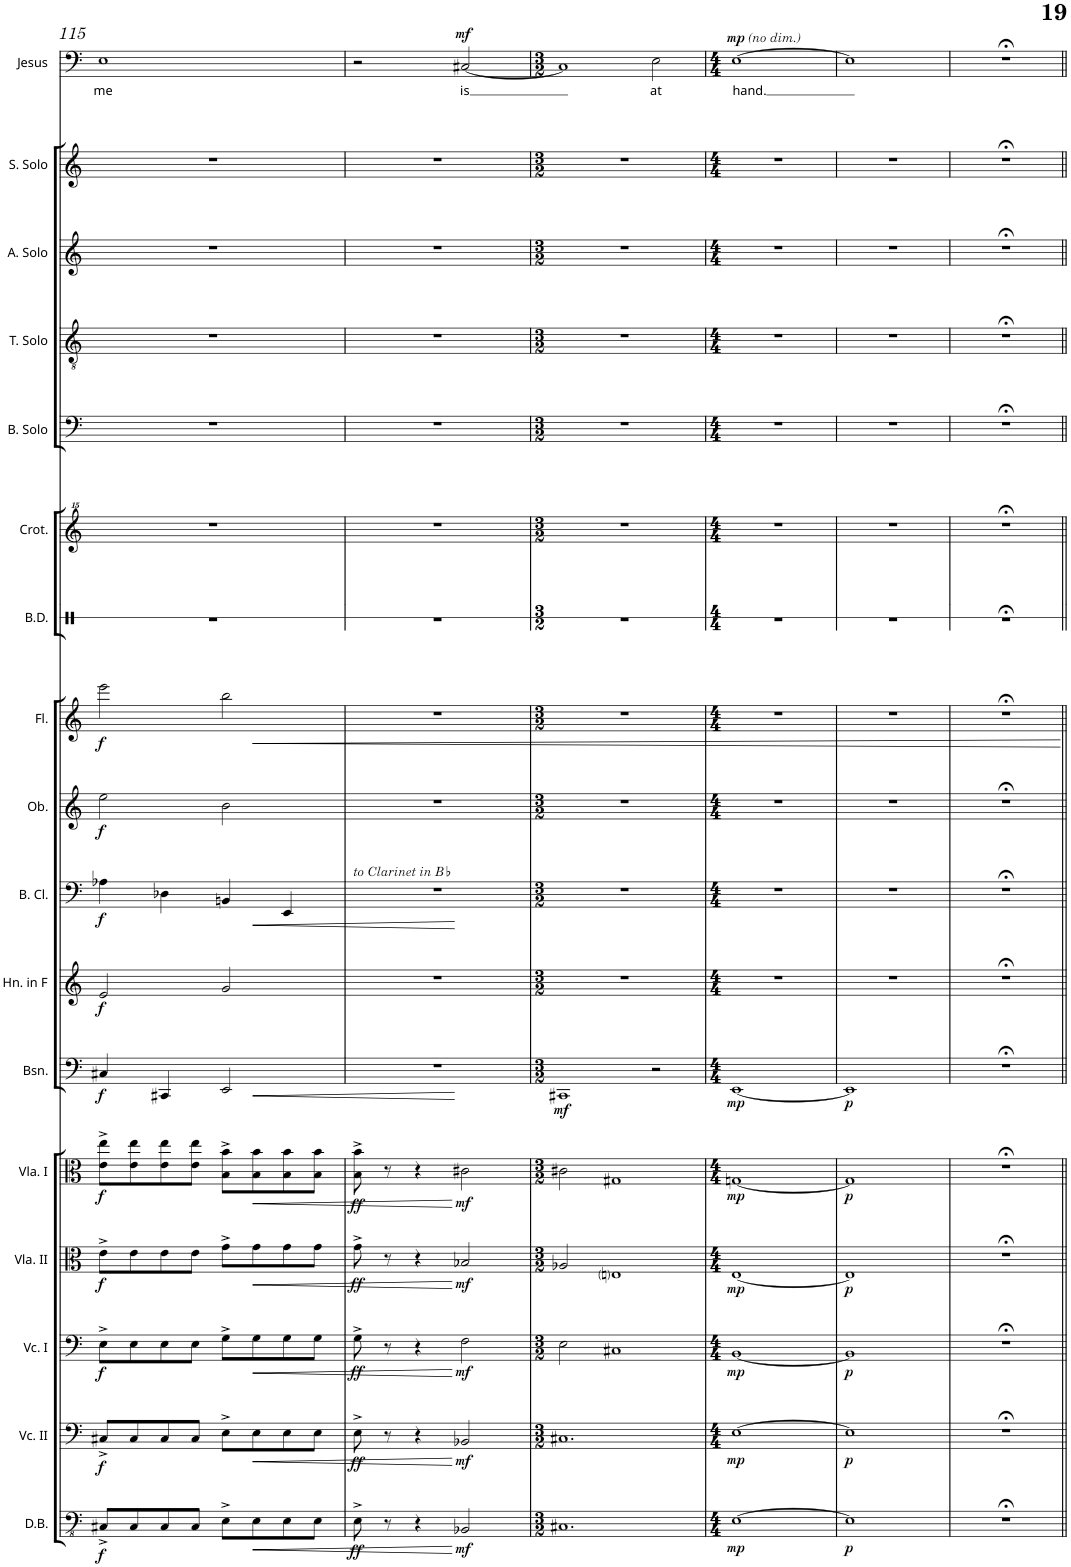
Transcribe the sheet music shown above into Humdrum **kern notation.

**kern	**dynam	**kern	**dynam	**kern	**dynam	**kern	**dynam	**kern	**dynam	**kern	**dynam	**kern	**dynam	**kern	**dynam	**kern	**dynam	**kern	**dynam	**kern	**kern	**kern	**kern	**kern	**kern	**kern	**text	**dynam
*part17	*part17	*part16	*part16	*part15	*part15	*part14	*part14	*part13	*part13	*part12	*part12	*part11	*part11	*part10	*part10	*part9	*part9	*part8	*part8	*part7	*part6	*part5	*part4	*part3	*part2	*part1	*part1	*part1
*staff17	*staff17	*staff16	*staff16	*staff15	*staff15	*staff14	*staff14	*staff13	*staff13	*staff12	*staff12	*staff11	*staff11	*staff10	*staff10	*staff9	*staff9	*staff8	*staff8	*staff7	*staff6	*staff5	*staff4	*staff3	*staff2	*staff1	*staff1	*staff1
*I"Double Bass	*	*I"Violoncello II	*	*I"Violoncello I	*	*I"Viola II	*	*I"Viola I	*	*I"Bassoon	*	*I"Horn in F	*	*I"Clarinet in Bb	*	*I"Oboe	*	*I"Flute	*	*I"Bass Drum	*I"Crotales	*I"Bass Solo	*I"Tenor Solo	*I"Alto Solo	*I"Soprano Solo	*I"Jesus (Baritone Solo)	*	*
*I'D.B.	*	*I'Vc. II	*	*I'Vc. I	*	*I'Vla. II	*	*I'Vla. I	*	*I'Bsn.	*	*I'Hn. in F	*	*I'Cl. in Bb	*	*I'Ob.	*	*I'Fl.	*	*I'B.D.	*I'Crot.	*I'B. Solo	*I'T. Solo	*I'A. Solo	*I'S. Solo	*I'Jesus	*	*
!!LO:PB:g=z
*clefFv4	*	*clefF4	*	*clefF4	*	*clefC3	*	*clefC3	*	*clefF4	*	*clefG2	*	*clefF4	*	*clefG2	*	*clefG2	*	*clefX	*clefG^^2	*clefF4	*clefGv2	*clefG2	*clefG2	*clefF4	*	*
*Trd7c12	*	*	*	*	*	*	*	*	*	*	*	*Trd4c7	*	*Trd1c2	*	*	*	*	*	*	*	*	*	*	*	*	*	*
*k[]	*	*k[]	*	*k[]	*	*k[]	*	*k[]	*	*k[]	*	*k[]	*	*k[]	*	*k[]	*	*k[]	*	*k[]	*k[]	*k[]	*k[]	*k[]	*k[]	*k[]	*	*
*M4/4	*	*M4/4	*	*M4/4	*	*M4/4	*	*M4/4	*	*M4/4	*	*M4/4	*	*M4/4	*	*M4/4	*	*M4/4	*	*M4/4	*M4/4	*M4/4	*M4/4	*M4/4	*M4/4	*M4/4	*	*
=115	=115	=115	=115	=115	=115	=115	=115	=115	=115	=115	=115	=115	=115	=115	=115	=115	=115	=115	=115	=115	=115	=115	=115	=115	=115	=115	=115	=115
!	!LO:DY:b	!	!LO:DY:b	!	!LO:DY:b	!	!LO:DY:b	!	!LO:DY:b	!	!LO:DY:b	!	!LO:DY:b	!	!LO:DY:b	!	!LO:DY:b	!	!LO:DY:b	!	!	!	!	!	!	!	!LO:LY:b	!
8CC#X^/L	f	8C#X^/L	f	8E^\L	f	8e^\L	f	8e\^ 8ee\^L	f	4C#X/	f	2e/	f	4A-X\	f	2ee\	f	2eee\	f	1r	1r	1r	1r	1r	1r	1E	me	.
8CC#/	.	8C#/	.	8E\	.	8e\	.	8e\ 8ee\	.	.	.	.	.	.	.	.	.	.	.	.	.	.	.	.	.	.	.	.
8CC#/	.	8C#/	.	8E\	.	8e\	.	8e\ 8ee\	.	4CC#X/	.	.	.	4D-X\	.	.	.	.	.	.	.	.	.	.	.	.	.	.
8CC#/J	.	8C#/J	.	8E\J	.	8e\J	.	8e\ 8ee\J	.	.	.	.	.	.	.	.	.	.	.	.	.	.	.	.	.	.	.	.
8EE^\L	.	8E^\L	.	8G^\L	.	8g^\L	.	8B\^ 8b\^L	.	2EE/	.	2g/	.	4BBn/	.	2b\	.	2bb\	.	.	.	.	.	.	.	.	.	.
!	!	!	!	!	!LO:HP:b	!	!LO:HP:b	!	!LO:HP:b	!	!	!	!	!	!	!	!	!	!	!	!	!	!	!	!	!	!	!
8EE\	.	8E\	.	8G\	<	8g\	<	8B\ 8b\	<	.	.	.	.	.	.	.	.	.	.	.	.	.	.	.	.	.	.	.
8EE\	.	8E\	.	8G\	.	8g\	.	8B\ 8b\	.	.	.	.	.	4EE/	.	.	.	.	.	.	.	.	.	.	.	.	.	.
8EE\J	.	8E\J	.	8G\J	.	8g\J	.	8B\ 8b\J	.	.	.	.	.	.	.	.	.	.	.	.	.	.	.	.	.	.	.	.
=116	=116	=116	=116	=116	=116	=116	=116	=116	=116	=116	=116	=116	=116	=116	=116	=116	=116	=116	=116	=116	=116	=116	=116	=116	=116	=116	=116	=116
!	!	!	!	!	!	!	!	!	!	!	!	!	!	!LO:TX:a:i:t=to Clarinet in B♭	!	!	!	!	!	!	!	!	!	!	!	!	!	!
!	!LO:DY:b	!	!LO:DY:b	!	!LO:DY:b	!	!LO:DY:b	!	!LO:DY:b	!	!	!	!	!	!	!	!	!	!	!	!	!	!	!	!	!	!	!
8EE^\	ff	8E^\	ff	8G^\	ff	8g^\	ff	8B\^ 8b\^	ff	1r	.	1r	.	1r	.	1r	.	1r	.	1r	1r	1r	1r	1r	1r	2r	.	.
8r	.	8r	.	8r	.	8r	.	8r	.	.	.	.	.	.	.	.	.	.	.	.	.	.	.	.	.	.	.	.
4r	.	4r	.	4r	.	4r	.	4r	.	.	.	.	.	.	.	.	.	.	.	.	.	.	.	.	.	.	.	.
!	!LO:DY:b	!	!LO:DY:b	!	!LO:DY:n=1:b	!	!LO:DY:n=1:b	!	!LO:DY:n=1:b	!	!	!	!	!	!	!	!	!	!	!	!	!	!	!	!	!	!LO:LY:b	!LO:DY:a
2BBB-X/	mf	2BB-X/	mf	2F\	[ mf	2B-X/	[ mf	2c#X\	[ mf	.	.	.	.	.	.	.	.	.	.	.	.	.	.	.	.	[2C#X/	is	mf
=117	=117	=117	=117	=117	=117	=117	=117	=117	=117	=117	=117	=117	=117	=117	=117	=117	=117	=117	=117	=117	=117	=117	=117	=117	=117	=117	=117	=117
*M3/2	*	*M3/2	*	*M3/2	*	*M3/2	*	*M3/2	*	*M3/2	*	*M3/2	*	*M3/2	*	*M3/2	*	*M3/2	*	*M3/2	*M3/2	*M3/2	*M3/2	*M3/2	*M3/2	*M3/2	*	*
!	!	!	!	!	!	!	!	!	!	!	!LO:DY:b	!	!	!	!	!	!	!	!	!	!	!	!	!	!	!	!	!
1.CC#X	.	1.C#X	.	2E\	.	2A-X/	.	2c#X\	.	1CC#X	mf	1.r	.	1.r	.	1.r	.	1.r	.	1.r	1.r	1.r	1.r	1.r	1.r	1C#]	.	.
.	.	.	.	1C#X	.	1Eni	.	1G#X	.	.	.	.	.	.	.	.	.	.	.	.	.	.	.	.	.	.	.	.
!	!	!	!	!	!	!	!	!	!	!	!	!	!	!	!	!	!	!	!	!	!	!	!	!	!	!	!LO:LY:b	!
.	.	.	.	.	.	.	.	.	.	2r	.	.	.	.	.	.	.	.	.	.	.	.	.	.	.	2E\	at	.
=118	=118	=118	=118	=118	=118	=118	=118	=118	=118	=118	=118	=118	=118	=118	=118	=118	=118	=118	=118	=118	=118	=118	=118	=118	=118	=118	=118	=118
*M4/4	*	*M4/4	*	*M4/4	*	*M4/4	*	*M4/4	*	*M4/4	*	*M4/4	*	*M4/4	*	*M4/4	*	*M4/4	*	*M4/4	*M4/4	*M4/4	*M4/4	*M4/4	*M4/4	*M4/4	*	*
!	!LO:DY:b	!	!LO:DY:b	!	!LO:DY:b	!	!LO:DY:b	!	!LO:DY:b	!	!LO:DY:b	!	!	!	!	!	!	!	!	!	!	!	!	!	!	!	!LO:LY:b	!LO:DY:a
!	!	!	!	!	!	!	!	!	!	!	!	!	!	!	!	!	!	!	!	!	!	!	!	!	!	!	!	!LO:DY:n=1:a
[1EE	mp	[1E	mp	[1BB	mp	[1E	mp	[1Gn	mp	[1EE	mp	1r	.	1r	.	1r	.	1r	.	1r	1r	1r	1r	1r	1r	[1E	hand.	mp other-dynamics
=119	=119	=119	=119	=119	=119	=119	=119	=119	=119	=119	=119	=119	=119	=119	=119	=119	=119	=119	=119	=119	=119	=119	=119	=119	=119	=119	=119	=119
!	!LO:DY:b	!	!LO:DY:b	!	!LO:DY:b	!	!LO:DY:b	!	!LO:DY:b	!	!LO:DY:b	!	!	!	!	!	!	!	!	!	!	!	!	!	!	!	!	!
1EE]	p	1E]	p	1BB]	p	1E]	p	1G]	p	1EE]	p	1r	.	1r	.	1r	.	1r	.	1r	1r	1r	1r	1r	1r	1E]	.	.
=120	=120	=120	=120	=120	=120	=120	=120	=120	=120	=120	=120	=120	=120	=120	=120	=120	=120	=120	=120	=120	=120	=120	=120	=120	=120	=120	=120	=120
1r;<	.	1r;<	.	1r;<	.	1r;<	.	1r;<	.	1r;<	.	1r;<	.	1r;<	.	1r;<	.	1r;<	.	1r;<	1r;<	1r;<	1r;<	1r;<	1r;<	1r;<	.	.
=||	=||	=||	=||	=||	=||	=||	=||	=||	=||	=||	=||	=||	=||	=||	=||	=||	=||	=||	=||	=||	=||	=||	=||	=||	=||	=||	=||	=||
*-	*-	*-	*-	*-	*-	*-	*-	*-	*-	*-	*-	*-	*-	*-	*-	*-	*-	*-	*-	*-	*-	*-	*-	*-	*-	*-	*-	*-
